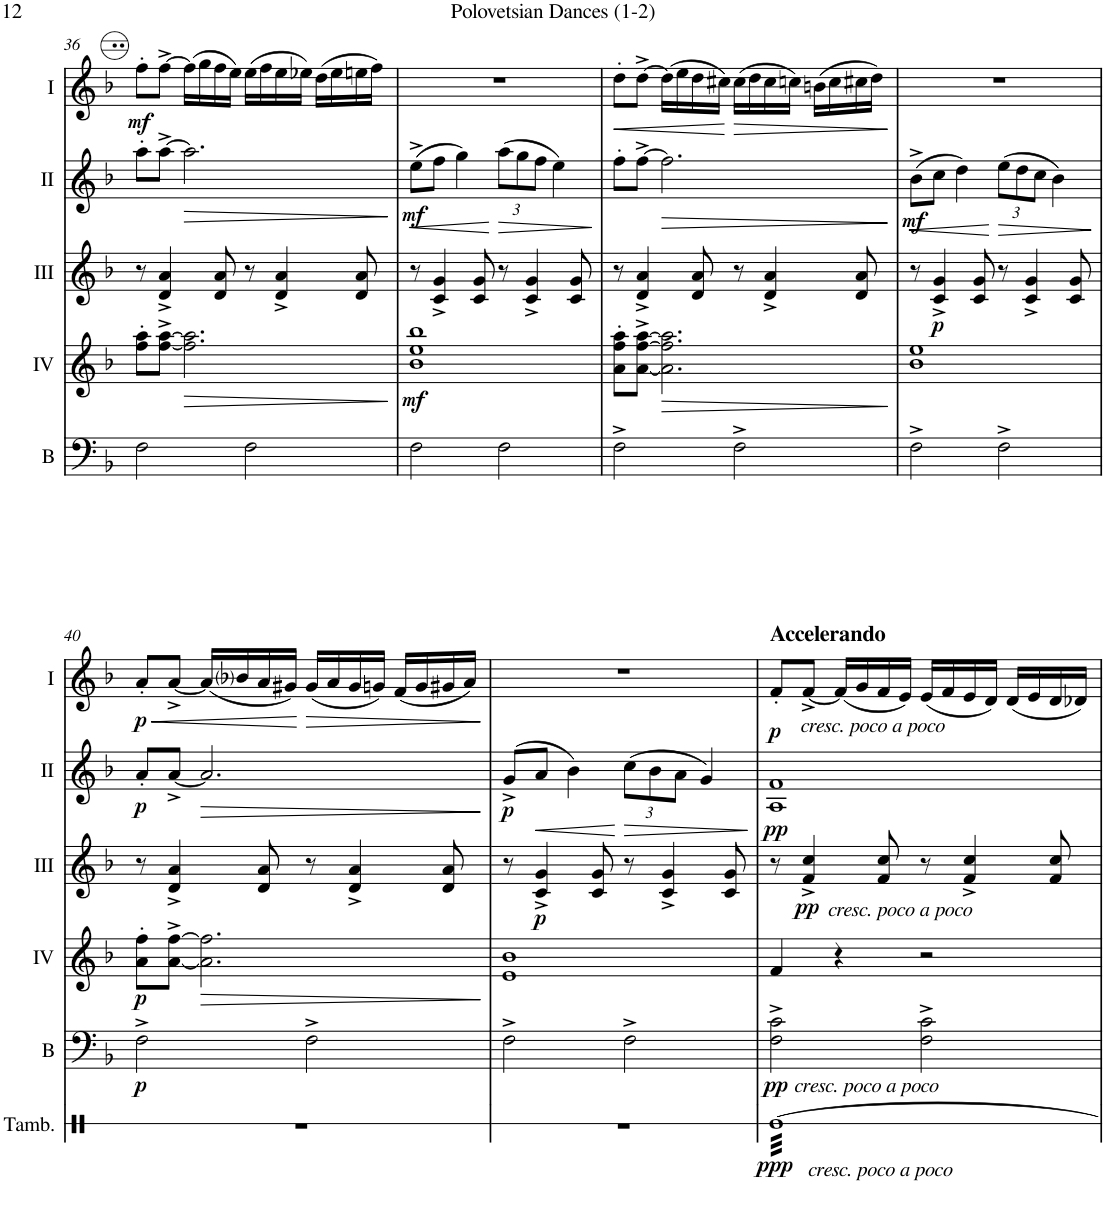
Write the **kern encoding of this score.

**kern	**dynam	**kern	**dynam	**kern	**dynam	**kern	**dynam	**kern	**dynam
*part5	*part5	*part4	*part4	*part3	*part3	*part2	*part2	*part1	*part1
*staff5	*staff5	*staff4	*staff4	*staff3	*staff3	*staff2	*staff2	*staff1	*staff1
*I"Bass	*	*I"Acc. 4	*	*I"Acc. 3	*	*I"Acc. 2	*	*I"Acc. 1	*
*I'B	*	*	*	*	*	*	*	*	*
!!LO:PB:g=z
*clefF4	*	*clefG2	*	*clefG2	*	*clefG2	*	*clefG2	*
*Trd7c12	*	*Trd7c12	*	*	*	*	*	*	*
*k[b-]	*	*k[b-]	*	*k[b-]	*	*k[b-]	*	*k[b-]	*
*M4/4	*	*M4/4	*	*M4/4	*	*M4/4	*	*M4/4	*
=36	=36	=36	=36	=36	=36	=36	=36	=36	=36
!	!	!	!	!	!	!	!	!	!LO:DY:b
2F\	.	8ff\' 8aa\'L	.	8r	.	8aa'\L	.	8ff'\L	mf
.	.	[8ff\^ [8aa\^J	.	4D/^ 4A/^	.	[8aa^\J	.	[8ff^\J	.
!	!	!	!LO:HP:b	!	!	!	!LO:HP:b	!	!
.	.	2.ff\] 2.aa\]	>	.	.	2.aa\]	>	(16ff\LL]	.
.	.	.	.	.	.	.	.	16gg\	.
.	.	.	.	8D/ 8A/	.	.	.	16ff\	.
.	.	.	.	.	.	.	.	16ee\JJ)	.
2F\	.	.	.	8r	.	.	.	(16ee\LL	.
.	.	.	.	.	.	.	.	16ff\	.
.	.	.	.	4D/^ 4A/^	.	.	.	16ee\	.
.	.	.	.	.	.	.	.	16ee-X\JJ)	.
.	.	.	.	.	.	.	.	(16dd\LL	.
.	.	.	.	.	.	.	.	16ee-\	.
.	.	.	.	8D/ 8A/	.	.	.	16een\	.
.	.	.	.	.	.	.	.	16ff\JJ)	.
.	.	.	]	.	.	.	]	.	.
=37	=37	=37	=37	=37	=37	=37	=37	=37	=37
!	!	!	!LO:DY:b	!	!	!	!LO:DY:b	!	!
2F\	.	1b- 1ee 1bb-	mf	8r	.	(8ee^\L	mf	1r	.
!	!	!	!	!	!	!	!LO:HP:b	!	!
.	.	.	.	4C/^ 4G/^	.	8ff\J	<	.	.
.	.	.	.	.	.	4gg\)	.	.	.
.	.	.	.	8C/ 8G/	.	.	.	.	.
*	*	*	*	*	*	*Xbrackettup	*	*	*
!	!	!	!	!	!	!	!LO:HP:n=1:b	!	!
2F\	.	.	.	8r	.	(12aa\L	[ >	.	.
.	.	.	.	.	.	12gg\	.	.	.
.	.	.	.	4C/^ 4G/^	.	.	.	.	.
.	.	.	.	.	.	12ff\J	.	.	.
.	.	.	.	.	.	4ee\)	.	.	.
.	.	.	.	8C/ 8G/	.	.	.	.	.
.	.	.	.	.	.	.	]	.	.
=38	=38	=38	=38	=38	=38	=38	=38	=38	=38
!	!	!	!	!	!	!	!	!	!LO:HP:b
2F^\	.	8a\' 8ff\' 8aa\'L	.	8r	.	8ff'\L	.	8dd'\L	<
.	.	[8a\^ [8ff\^ [8aa\^J	.	4D/^ 4A/^	.	[8ff^\J	.	[8dd^\J	.
!	!	!	!LO:HP:b	!	!	!	!LO:HP:b	!	!
.	.	2.a\] 2.ff\] 2.aa\]	>	.	.	2.ff\]	>	(16dd\LL]	.
.	.	.	.	.	.	.	.	16ee\	.
.	.	.	.	8D/ 8A/	.	.	.	16dd\	.
.	.	.	.	.	.	.	.	16cc#X\JJ)	.
!	!	!	!	!	!	!	!	!	!LO:HP:n=1:b
2F^\	.	.	.	8r	.	.	.	(16cc#\LL	[ >
.	.	.	.	.	.	.	.	16dd\	.
.	.	.	.	4D/^ 4A/^	.	.	.	16cc#\	.
.	.	.	.	.	.	.	.	16ccn\JJ)	.
.	.	.	.	.	.	.	.	(16bn\LL	.
.	.	.	.	.	.	.	.	16cc\	.
.	.	.	.	8D/ 8A/	.	.	.	16cc#X\	.
.	.	.	.	.	.	.	.	16dd\JJ)	.
.	.	.	]	.	.	.	]	.	]
=39	=39	=39	=39	=39	=39	=39	=39	=39	=39
!	!	!	!	!	!	!	!LO:DY:b	!	!
2F^\	.	1b- 1ee	.	8r	.	(8b-^\L	mf	1r	.
!	!	!	!	!	!LO:DY:b	!	!LO:HP:b	!	!
.	.	.	.	4C/^ 4G/^	p	8cc\J	<	.	.
.	.	.	.	.	.	4dd\)	.	.	.
.	.	.	.	8C/ 8G/	.	.	.	.	.
!	!	!	!	!	!	!	!LO:HP:n=1:b	!	!
2F^\	.	.	.	8r	.	(12ee\L	[ >	.	.
.	.	.	.	.	.	12dd\	.	.	.
.	.	.	.	4C/^ 4G/^	.	.	.	.	.
.	.	.	.	.	.	12cc\J	.	.	.
.	.	.	.	.	.	4b-\)	.	.	.
.	.	.	.	8C/ 8G/	.	.	.	.	.
.	.	.	.	.	.	.	]	.	.
!!LO:LB:g=z
=40	=40	=40	=40	=40	=40	=40	=40	=40	=40
!	!LO:DY:b	!	!LO:DY:b	!	!	!	!LO:DY:b	!	!LO:HP:b
!	!	!	!	!	!	!	!	!	!LO:DY:n=1:b
2F^\	p	8a\' 8ff\'L	p	8r	.	8a'/L	p	8a'/L	< p
.	.	[8a\^ [8ff\^J	.	4D/^ 4A/^	.	[8a^/J	.	[8a^/J	.
!	!	!	!LO:HP:b	!	!	!	!LO:HP:b	!	!
.	.	2.a\] 2.ff\]	>	.	.	2.a/]	>	(16a/LL]	.
.	.	.	.	.	.	.	.	16b-i/	.
.	.	.	.	8D/ 8A/	.	.	.	16a/	.
.	.	.	.	.	.	.	.	16g#X/JJ)	.
!	!	!	!	!	!	!	!	!	!LO:HP:n=1:b
2F^\	.	.	.	8r	.	.	.	(16g#/LL	[ >
.	.	.	.	.	.	.	.	16a/	.
.	.	.	.	4D/^ 4A/^	.	.	.	16g#/	.
.	.	.	.	.	.	.	.	16gn/JJ)	.
.	.	.	.	.	.	.	.	(16f/LL	.
.	.	.	.	.	.	.	.	16g/	.
.	.	.	.	8D/ 8A/	.	.	.	16g#X/	.
.	.	.	.	.	.	.	.	16a/JJ)	.
.	.	.	]	.	.	.	]	.	]
=41	=41	=41	=41	=41	=41	=41	=41	=41	=41
!	!	!	!	!	!	!	!LO:DY:b	!	!
2F^\	.	1e 1b-	.	8r	.	(8g^/L	p	1r	.
!	!	!	!	!	!LO:DY:b	!	!LO:HP:b	!	!
.	.	.	.	4C/^ 4G/^	p	8a/J	<	.	.
.	.	.	.	.	.	4b-\)	.	.	.
.	.	.	.	8C/ 8G/	.	.	.	.	.
!	!	!	!	!	!	!	!LO:HP:n=1:b	!	!
2F^\	.	.	.	8r	.	(12cc\L	[ >	.	.
.	.	.	.	.	.	12b-\	.	.	.
.	.	.	.	4C/^ 4G/^	.	.	.	.	.
.	.	.	.	.	.	12a\J	.	.	.
.	.	.	.	.	.	4g/)	.	.	.
.	.	.	.	8C/ 8G/	.	.	.	.	.
.	.	.	.	.	.	.	]	.	.
=42	=42	=42	=42	=42	=42	=42	=42	=42	=42
!	!	!	!	!	!	!	!	!LO:TX:a:B:t=Accelerando	!
!LO:TX:b:i:t=cresc. poco a poco	!	!	!	!	!	!	!	!	!
!	!LO:DY:b	!	!	!	!	!	!LO:DY:b	!	!LO:DY:b
2F\^ 2c\^	pp	4f/	.	8r	.	1A 1f	pp	8f'/L	p
!	!	!	!	!	!	!	!	!LO:TX:b:i:t=cresc. poco a poco	!
!	!	!	!	!LO:TX:b:i:t=cresc. poco a poco	!	!	!	!	!
!	!	!	!	!	!LO:DY:b	!	!	!	!
.	.	.	.	4F/^ 4c/^	pp	.	.	[8f^/J	.
.	.	4r	.	.	.	.	.	(16f/LL]	.
.	.	.	.	.	.	.	.	16g/	.
.	.	.	.	8F/ 8c/	.	.	.	16f/	.
.	.	.	.	.	.	.	.	16e/JJ)	.
2F\^ 2c\^	.	2r	.	8r	.	.	.	(16e/LL	.
.	.	.	.	.	.	.	.	16f/	.
.	.	.	.	4F/^ 4c/^	.	.	.	16e/	.
.	.	.	.	.	.	.	.	16d/JJ)	.
.	.	.	.	.	.	.	.	(16d/LL	.
.	.	.	.	.	.	.	.	16e/	.
.	.	.	.	8F/ 8c/	.	.	.	16d/	.
.	.	.	.	.	.	.	.	16d-X/JJ)	.
=	=	=	=	=	=	=	=	=	=
*-	*-	*-	*-	*-	*-	*-	*-	*-	*-
